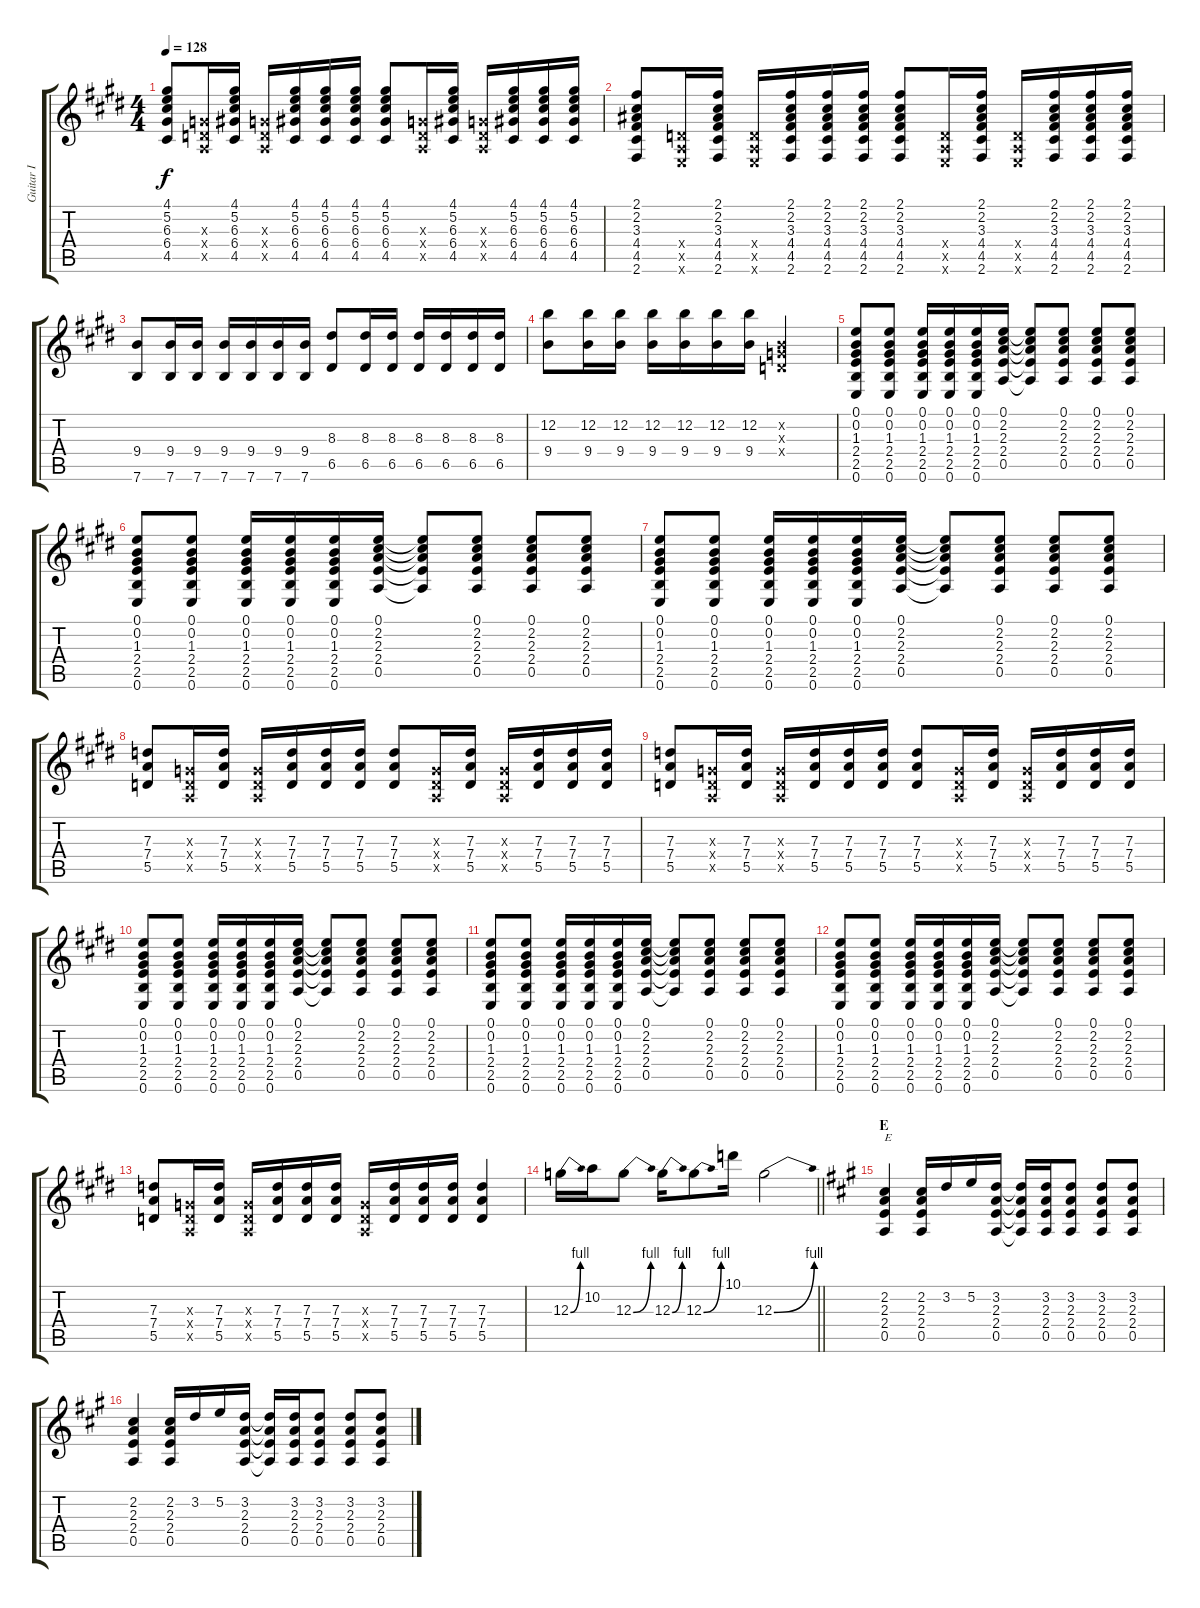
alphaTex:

\track ("Guitar I" "Guitar I") {instrument overdrivenguitar}
\staff {score tabs}
\tuning (E4 B3 G3 D3 A2 E2) {hide}
\ts (4 4)
\tempo 128
\clef g2
\ks e
(4.1 5.2 6.3 6.4 4.5).8{dy f} (0.3{x} 0.4{x} 0.5{x}).16 (4.1 5.2 6.3 6.4 4.5).16 (0.3{x} 0.4{x} 0.5{x}).16 (4.1 5.2 6.3 6.4 4.5).16 (4.1 5.2 6.3 6.4 4.5).16 (4.1 5.2 6.3 6.4 4.5).16 (4.1 5.2 6.3 6.4 4.5).8 (0.3{x} 0.4{x} 0.5{x}).16 (4.1 5.2 6.3 6.4 4.5).16 (0.3{x} 0.4{x} 0.5{x}).16 (4.1 5.2 6.3 6.4 4.5).16 (4.1 5.2 6.3 6.4 4.5).16 (4.1 5.2 6.3 6.4 4.5).16 |
(2.1 2.2 3.3 4.4 4.5 2.6).8 (0.4{x} 0.5{x} 0.6{x}).16 (2.1 2.2 3.3 4.4 4.5 2.6).16 (0.4{x} 0.5{x} 0.6{x}).16 (2.1 2.2 3.3 4.4 4.5 2.6).16 (2.1 2.2 3.3 4.4 4.5 2.6).16 (2.1 2.2 3.3 4.4 4.5 2.6).16 (2.1 2.2 3.3 4.4 4.5 2.6).8 (0.4{x} 0.5{x} 0.6{x}).16 (2.1 2.2 3.3 4.4 4.5 2.6).16 (0.4{x} 0.5{x} 0.6{x}).16 (2.1 2.2 3.3 4.4 4.5 2.6).16 (2.1 2.2 3.3 4.4 4.5 2.6).16 (2.1 2.2 3.3 4.4 4.5 2.6).16 |
(9.4 7.6).8 (9.4 7.6).16 (9.4 7.6).16 (9.4 7.6).16 (9.4 7.6).16 (9.4 7.6).16 (9.4 7.6).16 (8.3 6.5).8 (8.3 6.5).16 (8.3 6.5).16 (8.3 6.5).16 (8.3 6.5).16 (8.3 6.5).16 (8.3 6.5).16 |
(12.2 9.4).8 (12.2 9.4).16 (12.2 9.4).16 (12.2 9.4).16 (12.2 9.4).16 (12.2 9.4).16 (12.2 9.4).16 (0.2{x} 0.3{x} 0.4{x}).2 |
(0.1 0.2 1.3 2.4 2.5 0.6).8 (0.1 0.2 1.3 2.4 2.5 0.6).8 (0.1 0.2 1.3 2.4 2.5 0.6).16 (0.1 0.2 1.3 2.4 2.5 0.6).16 (0.1 0.2 1.3 2.4 2.5 0.6).16 (0.1 2.2 2.3 2.4 0.5).16 (0.1{t} 2.2{t} 2.3{t} 2.4{t} 0.5{t}).8 (0.1 2.2 2.3 2.4 0.5).8 (0.1 2.2 2.3 2.4 0.5).8 (0.1 2.2 2.3 2.4 0.5).8 |
(0.1 0.2 1.3 2.4 2.5 0.6).8 (0.1 0.2 1.3 2.4 2.5 0.6).8 (0.1 0.2 1.3 2.4 2.5 0.6).16 (0.1 0.2 1.3 2.4 2.5 0.6).16 (0.1 0.2 1.3 2.4 2.5 0.6).16 (0.1 2.2 2.3 2.4 0.5).16 (0.1{t} 2.2{t} 2.3{t} 2.4{t} 0.5{t}).8 (0.1 2.2 2.3 2.4 0.5).8 (0.1 2.2 2.3 2.4 0.5).8 (0.1 2.2 2.3 2.4 0.5).8 |
(0.1 0.2 1.3 2.4 2.5 0.6).8 (0.1 0.2 1.3 2.4 2.5 0.6).8 (0.1 0.2 1.3 2.4 2.5 0.6).16 (0.1 0.2 1.3 2.4 2.5 0.6).16 (0.1 0.2 1.3 2.4 2.5 0.6).16 (0.1 2.2 2.3 2.4 0.5).16 (0.1{t} 2.2{t} 2.3{t} 2.4{t} 0.5{t}).8 (0.1 2.2 2.3 2.4 0.5).8 (0.1 2.2 2.3 2.4 0.5).8 (0.1 2.2 2.3 2.4 0.5).8 |
(7.3 7.4 5.5).8 (0.3{x} 0.4{x} 0.5{x}).16 (7.3 7.4 5.5).16 (0.3{x} 0.4{x} 0.5{x}).16 (7.3 7.4 5.5).16 (7.3 7.4 5.5).16 (7.3 7.4 5.5).16 (7.3 7.4 5.5).8 (0.3{x} 0.4{x} 0.5{x}).16 (7.3 7.4 5.5).16 (0.3{x} 0.4{x} 0.5{x}).16 (7.3 7.4 5.5).16 (7.3 7.4 5.5).16 (7.3 7.4 5.5).16 |
(7.3 7.4 5.5).8 (0.3{x} 0.4{x} 0.5{x}).16 (7.3 7.4 5.5).16 (0.3{x} 0.4{x} 0.5{x}).16 (7.3 7.4 5.5).16 (7.3 7.4 5.5).16 (7.3 7.4 5.5).16 (7.3 7.4 5.5).8 (0.3{x} 0.4{x} 0.5{x}).16 (7.3 7.4 5.5).16 (0.3{x} 0.4{x} 0.5{x}).16 (7.3 7.4 5.5).16 (7.3 7.4 5.5).16 (7.3 7.4 5.5).16 |
(0.1 0.2 1.3 2.4 2.5 0.6).8 (0.1 0.2 1.3 2.4 2.5 0.6).8 (0.1 0.2 1.3 2.4 2.5 0.6).16 (0.1 0.2 1.3 2.4 2.5 0.6).16 (0.1 0.2 1.3 2.4 2.5 0.6).16 (0.1 2.2 2.3 2.4 0.5).16 (0.1{t} 2.2{t} 2.3{t} 2.4{t} 0.5{t}).8 (0.1 2.2 2.3 2.4 0.5).8 (0.1 2.2 2.3 2.4 0.5).8 (0.1 2.2 2.3 2.4 0.5).8 |
(0.1 0.2 1.3 2.4 2.5 0.6).8 (0.1 0.2 1.3 2.4 2.5 0.6).8 (0.1 0.2 1.3 2.4 2.5 0.6).16 (0.1 0.2 1.3 2.4 2.5 0.6).16 (0.1 0.2 1.3 2.4 2.5 0.6).16 (0.1 2.2 2.3 2.4 0.5).16 (0.1{t} 2.2{t} 2.3{t} 2.4{t} 0.5{t}).8 (0.1 2.2 2.3 2.4 0.5).8 (0.1 2.2 2.3 2.4 0.5).8 (0.1 2.2 2.3 2.4 0.5).8 |
(0.1 0.2 1.3 2.4 2.5 0.6).8 (0.1 0.2 1.3 2.4 2.5 0.6).8 (0.1 0.2 1.3 2.4 2.5 0.6).16 (0.1 0.2 1.3 2.4 2.5 0.6).16 (0.1 0.2 1.3 2.4 2.5 0.6).16 (0.1 2.2 2.3 2.4 0.5).16 (0.1{t} 2.2{t} 2.3{t} 2.4{t} 0.5{t}).8 (0.1 2.2 2.3 2.4 0.5).8 (0.1 2.2 2.3 2.4 0.5).8 (0.1 2.2 2.3 2.4 0.5).8 |
(7.3 7.4 5.5).8 (0.3{x} 0.4{x} 0.5{x}).16 (7.3 7.4 5.5).16 (0.3{x} 0.4{x} 0.5{x}).16 (7.3 7.4 5.5).16 (7.3 7.4 5.5).16 (7.3 7.4 5.5).16 (0.3{x} 0.4{x} 0.5{x}).16 (7.3 7.4 5.5).16 (7.3 7.4 5.5).16 (7.3 7.4 5.5).16 (7.3 7.4 5.5).4 |
\barLineRight lightlight
12.3{be (bend 0 0 60 4)}.16 10.2.16 12.3{be (bend 0 0 60 4)}.8 12.3{be (bend 0 0 60 4)}.16 12.3{be (bend 0 0 60 4)}.8 10.1.16 12.3{be (bend 0 0 60 4)}.2 |
\section ("" "E")
\ks a
(2.2 2.3 2.4 0.5).4{txt "E"} (2.2 2.3 2.4 0.5).16 3.2.16 5.2.16 (3.2 2.3 2.4 0.5).16 (3.2{t} 2.3{t} 2.4{t} 0.5{t}).16 (3.2 2.3 2.4 0.5).16 (3.2 2.3 2.4 0.5).8 (3.2 2.3 2.4 0.5).8 (3.2 2.3 2.4 0.5).8 |
(2.2 2.3 2.4 0.5).4 (2.2 2.3 2.4 0.5).16 3.2.16 5.2.16 (3.2 2.3 2.4 0.5).16 (3.2{t} 2.3{t} 2.4{t} 0.5{t}).16 (3.2 2.3 2.4 0.5).16 (3.2 2.3 2.4 0.5).8 (3.2 2.3 2.4 0.5).8 (3.2 2.3 2.4 0.5).8
